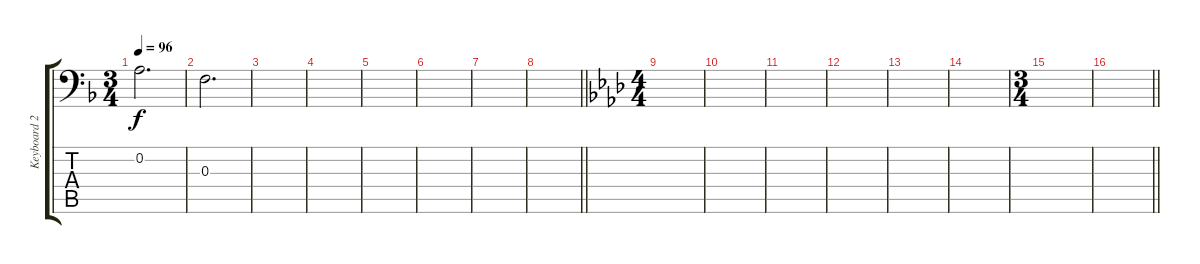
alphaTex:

\track ("Keyboard 2" "Keyboard 2") {instrument flute}
\staff {score tabs}
\tuning (D4 A3 F3 C3 G2 C1) {hide}
\ts (3 4)
\tempo 96
\clef f4
\ks dminor
0.2.2{d dy f} |
0.3.2{d} |
|
|
|
|
|
\barLineRight lightlight
|
\ts (4 4)
\ks fminor
|
|
|
|
|
|
\ts (3 4)
|
\barLineRight lightlight
